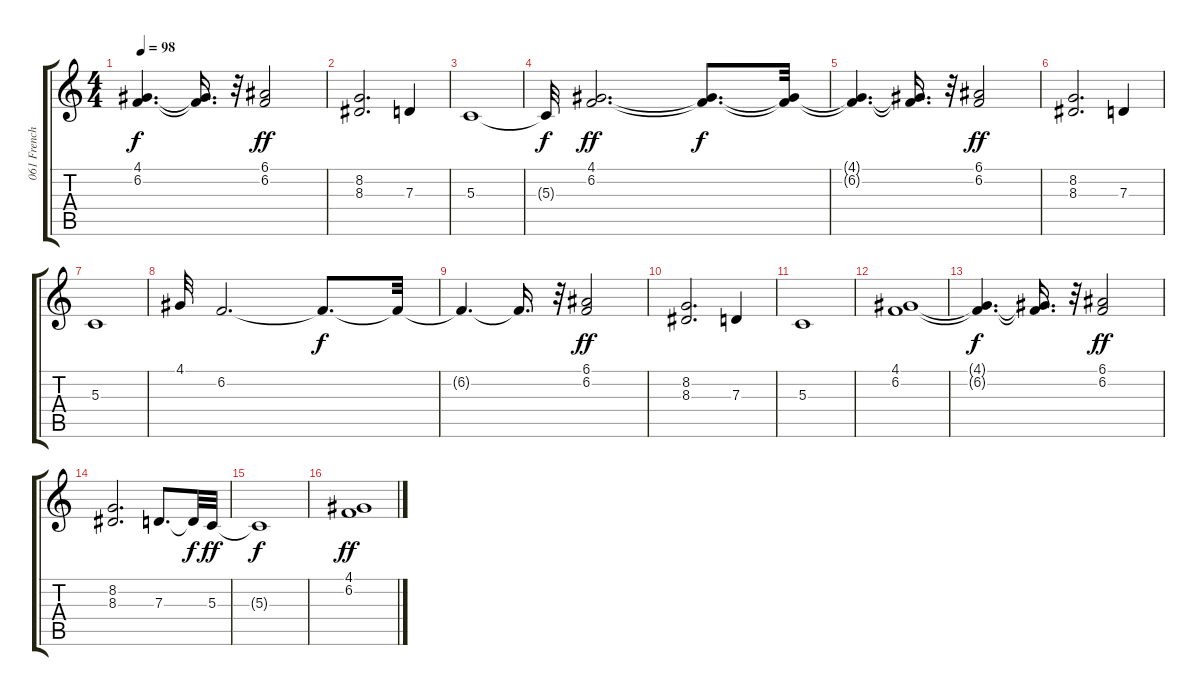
\track ("061 French Horn                         " "061 French") {instrument frenchhorn}
\staff {score tabs}
\tuning (E4 B3 G3 D3 A2 E2) {hide}
\ts (4 4)
\tempo 98
\clef g2
\ks c
(4.1{t} 6.2{t}).4{d dy f} (4.1{t} 6.2{t}).16{d} r.32 (6.1 6.2).2{dy ff} |
(8.2 8.3).2{d} 7.3.4 |
5.3.1 |
5.3{t}.32{dy f} (4.1 6.2).2{d dy ff} (4.1{t} 6.2{t}).8{d dy f} (4.1{t} 6.2{t}).32 |
(4.1{t} 6.2{t}).4{d} (4.1{t} 6.2{t}).16{d} r.32 (6.1 6.2).2{dy ff} |
(8.2 8.3).2{d} 7.3.4 |
5.3.1 |
4.1.32 6.2.2{d} 6.2{t}.8{d dy f} 6.2{t}.32 |
6.2{t}.4{d} 6.2{t}.16{d} r.32 (6.1 6.2).2{dy ff} |
(8.2 8.3).2{d} 7.3.4 |
5.3.1 |
(4.1 6.2).1 |
(4.1{t} 6.2{t}).4{d dy f} (4.1{t} 6.2{t}).16{d} r.32 (6.1 6.2).2{dy ff} |
(8.2 8.3).2{d} 7.3.8{d} 7.3{t}.32{dy f} 5.3.32{dy ff} |
5.3{t}.1{dy f} |
(4.1 6.2).1{dy ff}
